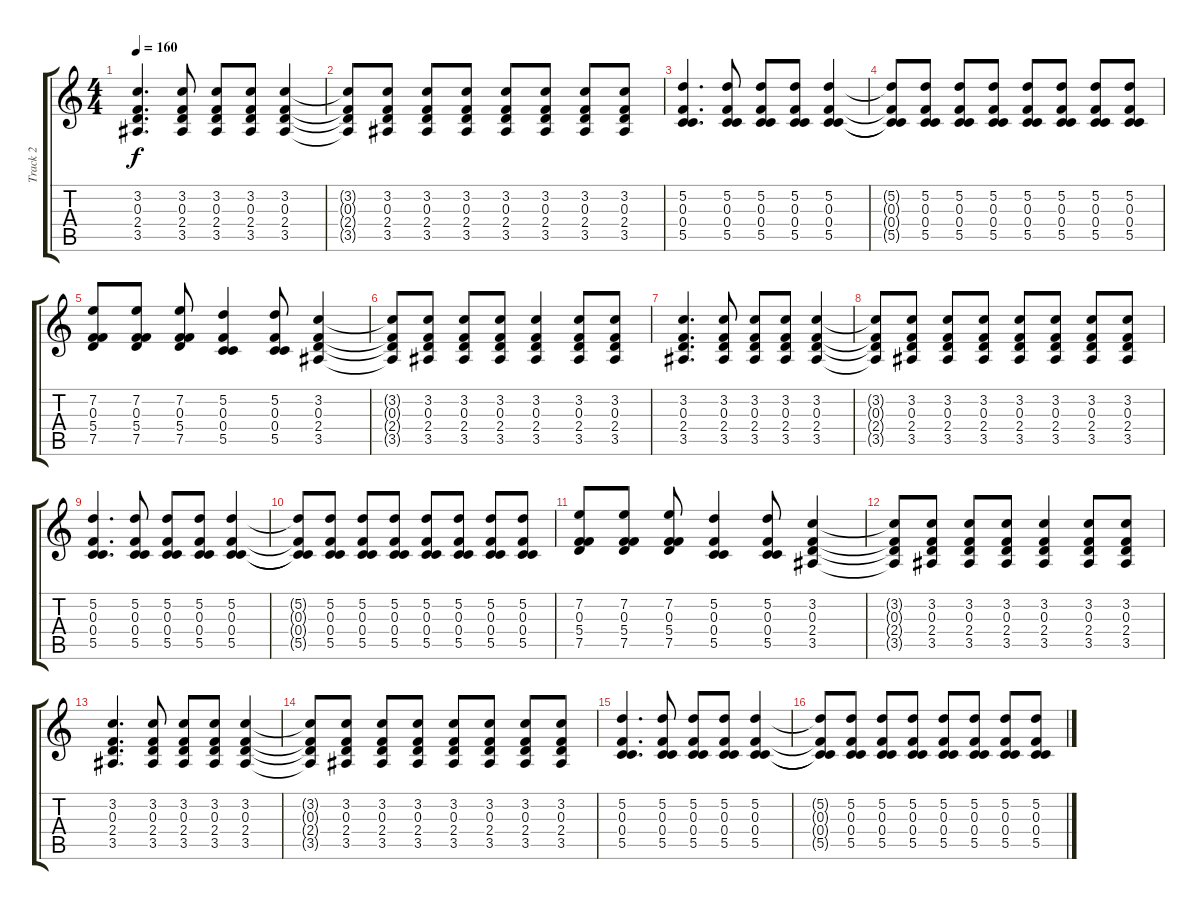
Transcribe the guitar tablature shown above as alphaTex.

\track ("Track 2" "Track 2") {instrument acousticguitarnylon}
\staff {score tabs}
\tuning (D4 A3 F3 C3 G2 D2) {hide}
\ts (4 4)
\tempo 160
\clef g2
\ks c
(3.2 0.3 2.4 3.5).4{d dy f volume 11} (3.2 0.3 2.4 3.5).8 (3.2 0.3 2.4 3.5).8 (3.2 0.3 2.4 3.5).8 (3.2 0.3 2.4 3.5).4 |
(3.2{t} 0.3{t} 2.4{t} 3.5{t}).8 (3.2 0.3 2.4 3.5).8 (3.2 0.3 2.4 3.5).8 (3.2 0.3 2.4 3.5).8 (3.2 0.3 2.4 3.5).8 (3.2 0.3 2.4 3.5).8 (3.2 0.3 2.4 3.5).8 (3.2 0.3 2.4 3.5).8 |
(5.2 0.3 0.4 5.5).4{d} (5.2 0.3 0.4 5.5).8 (5.2 0.3 0.4 5.5).8 (5.2 0.3 0.4 5.5).8 (5.2 0.3 0.4 5.5).4 |
(5.2{t} 0.3{t} 0.4{t} 5.5{t}).8 (5.2 0.3 0.4 5.5).8 (5.2 0.3 0.4 5.5).8 (5.2 0.3 0.4 5.5).8 (5.2 0.3 0.4 5.5).8 (5.2 0.3 0.4 5.5).8 (5.2 0.3 0.4 5.5).8 (5.2 0.3 0.4 5.5).8 |
(7.2 0.3 5.4 7.5).8 (7.2 0.3 5.4 7.5).8 (7.2 0.3 5.4 7.5).8 (5.2 0.3 0.4 5.5).4 (5.2 0.3 0.4 5.5).8 (3.2 0.3 2.4 3.5).4 |
(3.2{t} 0.3{t} 2.4{t} 3.5{t}).8 (3.2 0.3 2.4 3.5).8 (3.2 0.3 2.4 3.5).8 (3.2 0.3 2.4 3.5).8 (3.2 0.3 2.4 3.5).4 (3.2 0.3 2.4 3.5).8 (3.2 0.3 2.4 3.5).8 |
(3.2 0.3 2.4 3.5).4{d} (3.2 0.3 2.4 3.5).8 (3.2 0.3 2.4 3.5).8 (3.2 0.3 2.4 3.5).8 (3.2 0.3 2.4 3.5).4 |
(3.2{t} 0.3{t} 2.4{t} 3.5{t}).8 (3.2 0.3 2.4 3.5).8 (3.2 0.3 2.4 3.5).8 (3.2 0.3 2.4 3.5).8 (3.2 0.3 2.4 3.5).8 (3.2 0.3 2.4 3.5).8 (3.2 0.3 2.4 3.5).8 (3.2 0.3 2.4 3.5).8 |
(5.2 0.3 0.4 5.5).4{d} (5.2 0.3 0.4 5.5).8 (5.2 0.3 0.4 5.5).8 (5.2 0.3 0.4 5.5).8 (5.2 0.3 0.4 5.5).4 |
(5.2{t} 0.3{t} 0.4{t} 5.5{t}).8 (5.2 0.3 0.4 5.5).8 (5.2 0.3 0.4 5.5).8 (5.2 0.3 0.4 5.5).8 (5.2 0.3 0.4 5.5).8 (5.2 0.3 0.4 5.5).8 (5.2 0.3 0.4 5.5).8 (5.2 0.3 0.4 5.5).8 |
(7.2 0.3 5.4 7.5).8 (7.2 0.3 5.4 7.5).8 (7.2 0.3 5.4 7.5).8 (5.2 0.3 0.4 5.5).4 (5.2 0.3 0.4 5.5).8 (3.2 0.3 2.4 3.5).4 |
(3.2{t} 0.3{t} 2.4{t} 3.5{t}).8 (3.2 0.3 2.4 3.5).8 (3.2 0.3 2.4 3.5).8 (3.2 0.3 2.4 3.5).8 (3.2 0.3 2.4 3.5).4 (3.2 0.3 2.4 3.5).8 (3.2 0.3 2.4 3.5).8 |
(3.2 0.3 2.4 3.5).4{d volume 11} (3.2 0.3 2.4 3.5).8 (3.2 0.3 2.4 3.5).8 (3.2 0.3 2.4 3.5).8 (3.2 0.3 2.4 3.5).4 |
(3.2{t} 0.3{t} 2.4{t} 3.5{t}).8 (3.2 0.3 2.4 3.5).8 (3.2 0.3 2.4 3.5).8 (3.2 0.3 2.4 3.5).8 (3.2 0.3 2.4 3.5).8 (3.2 0.3 2.4 3.5).8 (3.2 0.3 2.4 3.5).8 (3.2 0.3 2.4 3.5).8 |
(5.2 0.3 0.4 5.5).4{d} (5.2 0.3 0.4 5.5).8 (5.2 0.3 0.4 5.5).8 (5.2 0.3 0.4 5.5).8 (5.2 0.3 0.4 5.5).4 |
(5.2{t} 0.3{t} 0.4{t} 5.5{t}).8 (5.2 0.3 0.4 5.5).8 (5.2 0.3 0.4 5.5).8 (5.2 0.3 0.4 5.5).8 (5.2 0.3 0.4 5.5).8 (5.2 0.3 0.4 5.5).8 (5.2 0.3 0.4 5.5).8 (5.2 0.3 0.4 5.5).8
